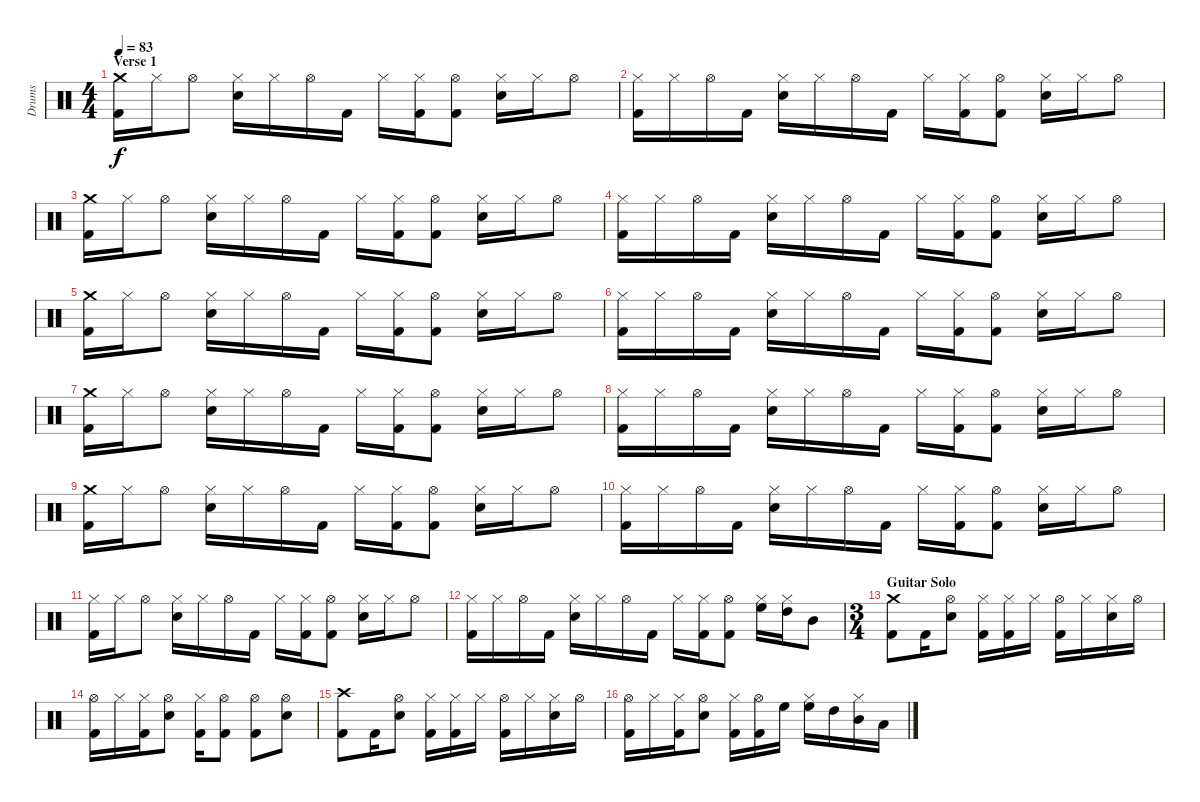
\track ("Drums" "Drums") {instrument percussion}
\staff {score}
\articulation defaults
\ts (4 4)
\section ("" "Verse 1")
\tempo 83
\clef neutral
\ks c
("Crash medium (hit)" "Kick (hit) 2").16{dy f} "Hi-Hat (closed)".16 "Hi-Hat (open)".8 ("Hi-Hat (closed)" "Snare (hit) 2").16 "Hi-Hat (closed)".16 "Hi-Hat (open)".16 "Kick (hit) 2".16 "Hi-Hat (closed)".16 ("Hi-Hat (closed)" "Kick (hit) 2").16 ("Hi-Hat (open)" "Kick (hit) 2").8 ("Hi-Hat (closed)" "Snare (hit) 2").16 "Hi-Hat (closed)".16 "Hi-Hat (open)".8 |
("Hi-Hat (closed)" "Kick (hit) 2").16 "Hi-Hat (closed)".16 "Hi-Hat (open)".16 "Kick (hit) 2".16 ("Hi-Hat (closed)" "Snare (hit) 2").16 "Hi-Hat (closed)".16 "Hi-Hat (open)".16 "Kick (hit) 2".16 "Hi-Hat (closed)".16 ("Hi-Hat (closed)" "Kick (hit) 2").16 ("Hi-Hat (open)" "Kick (hit) 2").8 ("Hi-Hat (closed)" "Snare (hit) 2").16 "Hi-Hat (closed)".16 "Hi-Hat (open)".8 |
("Crash medium (hit)" "Kick (hit) 2").16 "Hi-Hat (closed)".16 "Hi-Hat (open)".8 ("Hi-Hat (closed)" "Snare (hit) 2").16 "Hi-Hat (closed)".16 "Hi-Hat (open)".16 "Kick (hit) 2".16 "Hi-Hat (closed)".16 ("Hi-Hat (closed)" "Kick (hit) 2").16 ("Hi-Hat (open)" "Kick (hit) 2").8 ("Hi-Hat (closed)" "Snare (hit) 2").16 "Hi-Hat (closed)".16 "Hi-Hat (open)".8 |
("Hi-Hat (closed)" "Kick (hit) 2").16 "Hi-Hat (closed)".16 "Hi-Hat (open)".16 "Kick (hit) 2".16 ("Hi-Hat (closed)" "Snare (hit) 2").16 "Hi-Hat (closed)".16 "Hi-Hat (open)".16 "Kick (hit) 2".16 "Hi-Hat (closed)".16 ("Hi-Hat (closed)" "Kick (hit) 2").16 ("Hi-Hat (open)" "Kick (hit) 2").8 ("Hi-Hat (closed)" "Snare (hit) 2").16 "Hi-Hat (closed)".16 "Hi-Hat (open)".8 |
("Crash medium (hit)" "Kick (hit) 2").16 "Hi-Hat (closed)".16 "Hi-Hat (open)".8 ("Hi-Hat (closed)" "Snare (hit) 2").16 "Hi-Hat (closed)".16 "Hi-Hat (open)".16 "Kick (hit) 2".16 "Hi-Hat (closed)".16 ("Hi-Hat (closed)" "Kick (hit) 2").16 ("Hi-Hat (open)" "Kick (hit) 2").8 ("Hi-Hat (closed)" "Snare (hit) 2").16 "Hi-Hat (closed)".16 "Hi-Hat (open)".8 |
("Hi-Hat (closed)" "Kick (hit) 2").16 "Hi-Hat (closed)".16 "Hi-Hat (open)".16 "Kick (hit) 2".16 ("Hi-Hat (closed)" "Snare (hit) 2").16 "Hi-Hat (closed)".16 "Hi-Hat (open)".16 "Kick (hit) 2".16 "Hi-Hat (closed)".16 ("Hi-Hat (closed)" "Kick (hit) 2").16 ("Hi-Hat (open)" "Kick (hit) 2").8 ("Hi-Hat (closed)" "Snare (hit) 2").16 "Hi-Hat (closed)".16 "Hi-Hat (open)".8 |
("Crash medium (hit)" "Kick (hit) 2").16 "Hi-Hat (closed)".16 "Hi-Hat (open)".8 ("Hi-Hat (closed)" "Snare (hit) 2").16 "Hi-Hat (closed)".16 "Hi-Hat (open)".16 "Kick (hit) 2".16 "Hi-Hat (closed)".16 ("Hi-Hat (closed)" "Kick (hit) 2").16 ("Hi-Hat (open)" "Kick (hit) 2").8 ("Hi-Hat (closed)" "Snare (hit) 2").16 "Hi-Hat (closed)".16 "Hi-Hat (open)".8 |
("Hi-Hat (closed)" "Kick (hit) 2").16 "Hi-Hat (closed)".16 "Hi-Hat (open)".16 "Kick (hit) 2".16 ("Hi-Hat (closed)" "Snare (hit) 2").16 "Hi-Hat (closed)".16 "Hi-Hat (open)".16 "Kick (hit) 2".16 "Hi-Hat (closed)".16 ("Hi-Hat (closed)" "Kick (hit) 2").16 ("Hi-Hat (open)" "Kick (hit) 2").8 ("Hi-Hat (closed)" "Snare (hit) 2").16 "Hi-Hat (closed)".16 "Hi-Hat (open)".8 |
("Crash medium (hit)" "Kick (hit) 2").16 "Hi-Hat (closed)".16 "Hi-Hat (open)".8 ("Hi-Hat (closed)" "Snare (hit) 2").16 "Hi-Hat (closed)".16 "Hi-Hat (open)".16 "Kick (hit) 2".16 "Hi-Hat (closed)".16 ("Hi-Hat (closed)" "Kick (hit) 2").16 ("Hi-Hat (open)" "Kick (hit) 2").8 ("Hi-Hat (closed)" "Snare (hit) 2").16 "Hi-Hat (closed)".16 "Hi-Hat (open)".8 |
("Hi-Hat (closed)" "Kick (hit) 2").16 "Hi-Hat (closed)".16 "Hi-Hat (open)".16 "Kick (hit) 2".16 ("Hi-Hat (closed)" "Snare (hit) 2").16 "Hi-Hat (closed)".16 "Hi-Hat (open)".16 "Kick (hit) 2".16 "Hi-Hat (closed)".16 ("Hi-Hat (closed)" "Kick (hit) 2").16 ("Hi-Hat (open)" "Kick (hit) 2").8 ("Hi-Hat (closed)" "Snare (hit) 2").16 "Hi-Hat (closed)".16 "Hi-Hat (open)".8 |
("Hi-Hat (closed)" "Kick (hit) 2").16 "Hi-Hat (closed)".16 "Hi-Hat (open)".8 ("Hi-Hat (closed)" "Snare (hit) 2").16 "Hi-Hat (closed)".16 "Hi-Hat (open)".16 "Kick (hit) 2".16 "Hi-Hat (closed)".16 ("Hi-Hat (closed)" "Kick (hit) 2").16 ("Hi-Hat (open)" "Kick (hit) 2").8 ("Hi-Hat (closed)" "Snare (hit) 2").16 "Hi-Hat (closed)".16 "Hi-Hat (open)".8 |
("Hi-Hat (closed)" "Kick (hit) 2").16 "Hi-Hat (closed)".16 "Hi-Hat (open)".16 "Kick (hit) 2".16 ("Hi-Hat (closed)" "Snare (hit) 2").16 "Hi-Hat (closed)".16 "Hi-Hat (open)".16 "Kick (hit) 2".16 "Hi-Hat (closed)".16 ("Hi-Hat (closed)" "Kick (hit) 2").16 ("Hi-Hat (open)" "Kick (hit) 2").8 ("Hi-Hat (closed)" "High Floor Tom (hit)").16 ("Hi-Hat (closed)" "High Tom (hit)").16 "Mid Tom (hit)".8 |
\ts (3 4)
\section ("" "Guitar Solo")
("Crash medium (hit)" "Kick (hit) 2").8 "Kick (hit) 2".16 ("Hi-Hat (open)" "Snare (hit) 2").8 ("Hi-Hat (closed)" "Kick (hit) 2").16 ("Hi-Hat (closed)" "Kick (hit) 2").16 "Hi-Hat (closed)".16 ("Hi-Hat (open)" "Kick (hit) 2").16 "Hi-Hat (closed)".16 ("Hi-Hat (closed)" "Snare (hit) 2").16 "Hi-Hat (open)".16 |
("Hi-Hat (open)" "Kick (hit) 2").16 "Hi-Hat (closed)".16 ("Hi-Hat (closed)" "Kick (hit) 2").16 ("Hi-Hat (open)" "Snare (hit) 2").8 ("Hi-Hat (closed)" "Kick (hit) 2").16 ("Hi-Hat (open)" "Kick (hit) 2").8 ("Hi-Hat (open)" "Kick (hit) 2").8 ("Hi-Hat (open)" "Snare (hit) 2").8 |
("Crash high (hit)" "Kick (hit) 2").8 "Kick (hit) 2".16 ("Hi-Hat (open)" "Snare (hit) 2").8 ("Hi-Hat (closed)" "Kick (hit) 2").16 ("Hi-Hat (closed)" "Kick (hit) 2").16 "Hi-Hat (closed)".16 ("Hi-Hat (open)" "Kick (hit) 2").16 "Hi-Hat (closed)".16 ("Hi-Hat (closed)" "Snare (hit) 2").16 "Hi-Hat (open)".16 |
("Hi-Hat (open)" "Kick (hit) 2").16 "Hi-Hat (closed)".16 ("Hi-Hat (closed)" "Kick (hit) 2").16 ("Hi-Hat (open)" "Snare (hit) 2").8 ("Hi-Hat (closed)" "Kick (hit) 2").16 ("Hi-Hat (open)" "Kick (hit) 2").16 "High Floor Tom (hit)".16 ("Hi-Hat (closed)" "High Floor Tom (hit)").16 "High Tom (hit)".16 ("Hi-Hat (closed)" "Mid Tom (hit)").16 "Low Tom (hit)".16
